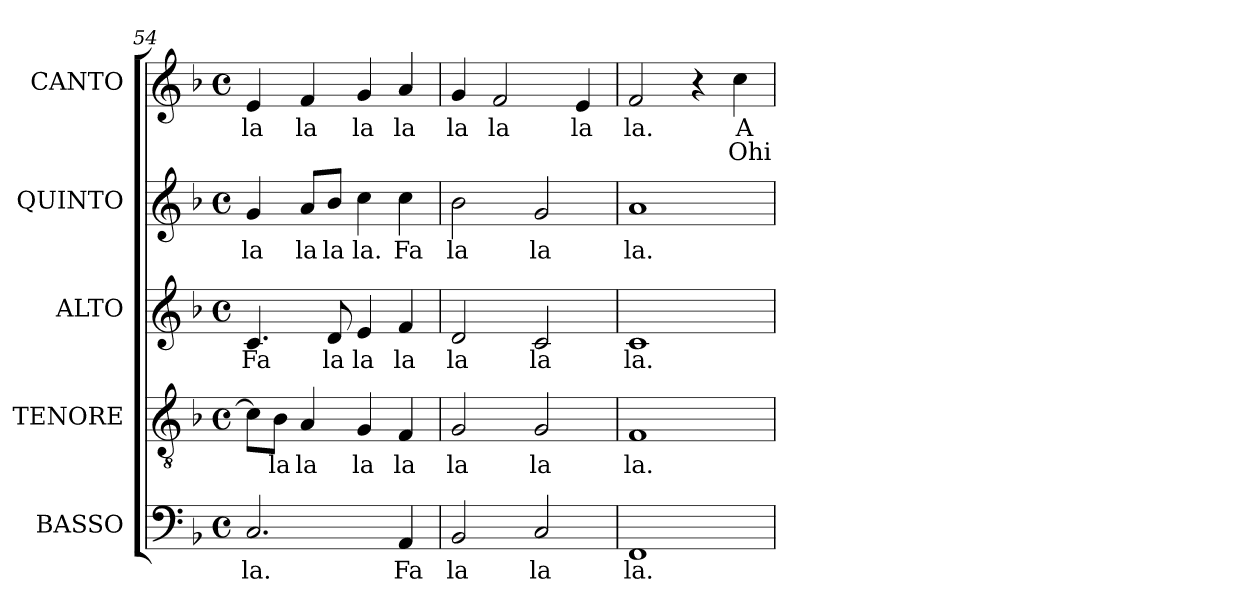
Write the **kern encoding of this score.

**kern	**text	**kern	**text	**kern	**text	**kern	**text	**kern	**text	**text
*part5	*part5	*part4	*part4	*part3	*part3	*part2	*part2	*part1	*part1	*part1
*staff5	*staff5	*staff4	*staff4	*staff3	*staff3	*staff2	*staff2	*staff1	*staff1	*staff1
*I"BASSO	*	*I"TENORE	*	*I"ALTO	*	*I"QUINTO	*	*I"CANTO	*	*
*I'B	*	*I'T	*	*I'A	*	*	*	*	*	*
*clefF4	*	*clefGv2	*	*clefG2	*	*clefG2	*	*clefG2	*	*
*	*	*ITrd7c12	*	*	*	*	*	*	*	*
*k[b-]	*	*k[b-]	*	*k[b-]	*	*k[b-]	*	*k[b-]	*	*
*F:	*	*F:	*	*F:	*	*F:	*	*F:	*	*
*M4/4	*	*M4/4	*	*M4/4	*	*M4/4	*	*M4/4	*	*
*met(c)	*	*met(c)	*	*met(c)	*	*met(c)	*	*met(c)	*	*
=54	=54	=54	=54	=54	=54	=54	=54	=54	=54	=54
!	!LO:LY:b:color=#000000	!	!	!	!	!	!	!	!	!
!	!	!	!	!	!LO:LY:b:color=#000000	!	!	!	!	!
!	!	!	!	!	!	!	!LO:LY:b:color=#000000	!	!	!
!	!	!	!	!	!	!	!	!	!LO:LY:b:color=#000000	!
2.Ci/	la.	8Ci\L]	.	4.ci/	Fa	4gi/	la	4ei/	la	.
!	!	!	!LO:LY:b:color=#000000	!	!	!	!	!	!	!
.	.	8BB-i\J	la	.	.	.	.	.	.	.
!	!	!	!LO:LY:b:color=#000000	!	!	!	!	!	!	!
!	!	!	!	!	!	!	!LO:LY:b:color=#000000	!	!	!
!	!	!	!	!	!	!	!	!	!LO:LY:b:color=#000000	!
.	.	4AAi/	la	.	.	8ai/L	la	4fi/	la	.
!	!	!	!	!	!LO:LY:b:color=#000000	!	!	!	!	!
!	!	!	!	!	!	!	!LO:LY:b:color=#000000	!	!	!
.	.	.	.	8di/	la	8b-i/J	la	.	.	.
!	!	!	!LO:LY:b:color=#000000	!	!	!	!	!	!	!
!	!	!	!	!	!LO:LY:b:color=#000000	!	!	!	!	!
!	!	!	!	!	!	!	!LO:LY:b:color=#000000	!	!	!
!	!	!	!	!	!	!	!	!	!LO:LY:b:color=#000000	!
.	.	4GGi/	la	4ei/	la	4cci\	la.	4gi/	la	.
!	!LO:LY:b:color=#000000	!	!	!	!	!	!	!	!	!
!	!	!	!LO:LY:b:color=#000000	!	!	!	!	!	!	!
!	!	!	!	!	!LO:LY:b:color=#000000	!	!	!	!	!
!	!	!	!	!	!	!	!LO:LY:b:color=#000000	!	!	!
!	!	!	!	!	!	!	!	!	!LO:LY:b:color=#000000	!
4AAi/	Fa	4FFi/	la	4fi/	la	4cci\	Fa	4ai/	la	.
=55	=55	=55	=55	=55	=55	=55	=55	=55	=55	=55
!	!LO:LY:b:color=#000000	!	!	!	!	!	!	!	!	!
!	!	!	!LO:LY:b:color=#000000	!	!	!	!	!	!	!
!	!	!	!	!	!LO:LY:b:color=#000000	!	!	!	!	!
!	!	!	!	!	!	!	!LO:LY:b:color=#000000	!	!	!
!	!	!	!	!	!	!	!	!	!LO:LY:b:color=#000000	!
2BB-i/	la	2GGi/	la	2di/	la	2b-i\	la	4gi/	la	.
!	!	!	!	!	!	!	!	!	!LO:LY:b:color=#000000	!
.	.	.	.	.	.	.	.	2fi/	la	.
!	!LO:LY:b:color=#000000	!	!	!	!	!	!	!	!	!
!	!	!	!LO:LY:b:color=#000000	!	!	!	!	!	!	!
!	!	!	!	!	!LO:LY:b:color=#000000	!	!	!	!	!
!	!	!	!	!	!	!	!LO:LY:b:color=#000000	!	!	!
2Ci/	la	2GGi/	la	2ci/	la	2gi/	la	.	.	.
!	!	!	!	!	!	!	!	!	!LO:LY:b:color=#000000	!
.	.	.	.	.	.	.	.	4ei/	la	.
=56	=56	=56	=56	=56	=56	=56	=56	=56	=56	=56
!	!LO:LY:b:color=#000000	!	!	!	!	!	!	!	!	!
!	!	!	!LO:LY:b:color=#000000	!	!	!	!	!	!	!
!	!	!	!	!	!LO:LY:b:color=#000000	!	!	!	!	!
!	!	!	!	!	!	!	!LO:LY:b:color=#000000	!	!	!
!	!	!	!	!	!	!	!	!	!LO:LY:b:color=#000000	!
1FFi	la.	1FFi	la.	1ci	la.	1ai	la.	2fi/	la.	.
.	.	.	.	.	.	.	.	4r	.	.
!	!	!	!	!	!	!	!	!	!LO:LY:b:color=#000000	!LO:LY:b:color=#000000
.	.	.	.	.	.	.	.	4cci\	A-	Ohi-
=	=	=	=	=	=	=	=	=	=	=
*-	*-	*-	*-	*-	*-	*-	*-	*-	*-	*-
